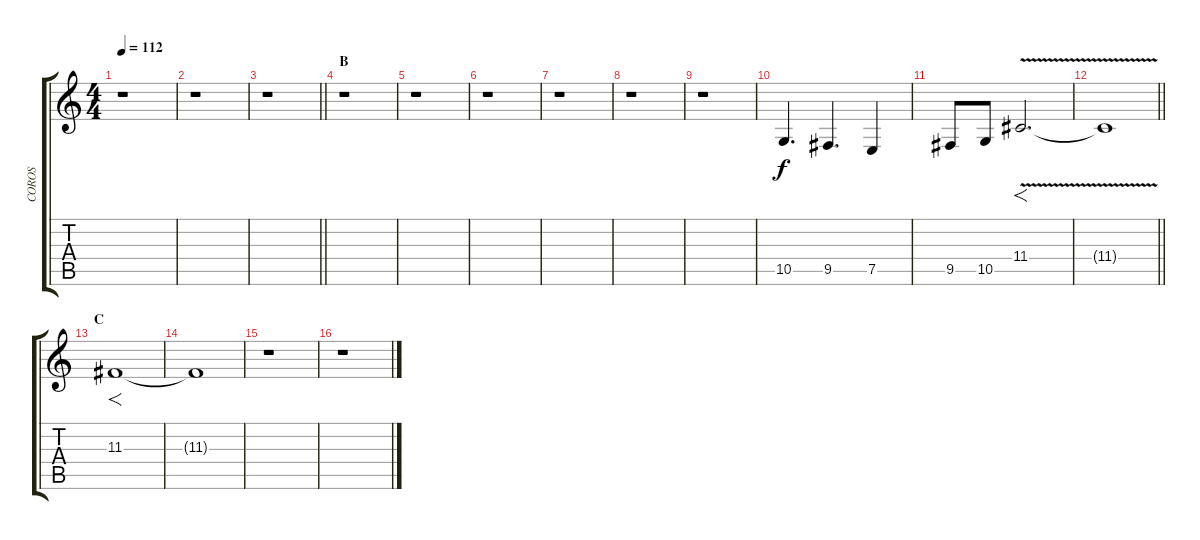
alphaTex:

\track ("COROS" "COROS") {instrument oboe}
\staff {score tabs}
\tuning (E4 B3 G3 D3 A2 E2) {hide}
\ts (4 4)
\tempo 112
\clef g2
\ks c
r.1{dy f} |
r.1 |
\barLineRight lightlight
r.1 |
\section ("" "B")
r.1 |
r.1 |
r.1 |
r.1 |
r.1 |
r.1 |
10.5.4{d} 9.5.4{d} 7.5.4 |
9.5.8 10.5.8 11.4{v}.2{f d} |
\barLineRight lightlight
11.4{t}.1 |
\section ("" "C")
11.3.1{f} |
11.3{t}.1 |
r.1 |
r.1
